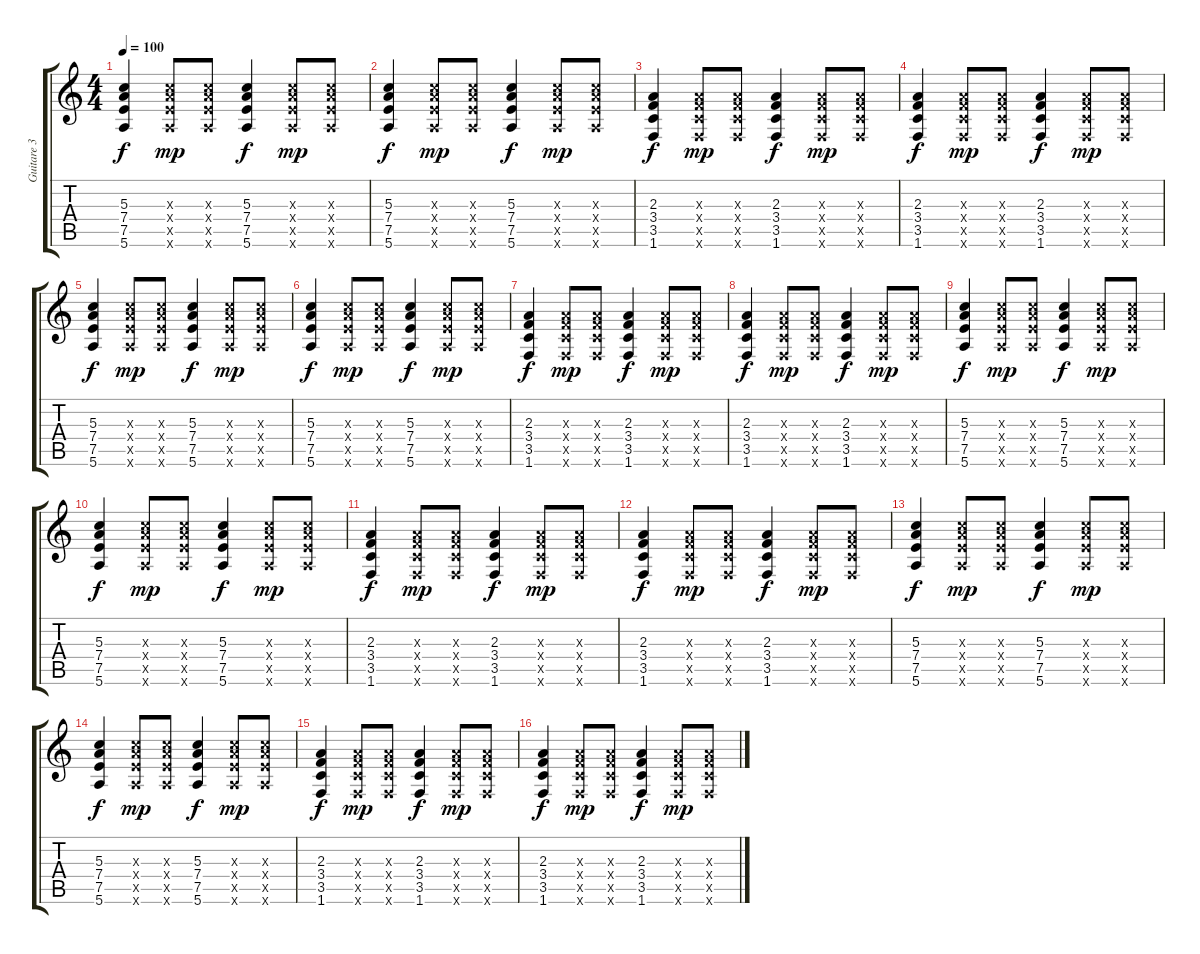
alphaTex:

\track ("Guitare 3" "Guitare 3") {instrument distortionguitar}
\staff {score tabs}
\tuning (E4 B3 G3 D3 A2 E2) {hide}
\ts (4 4)
\tempo 100
\clef g2
\ks c
(5.3 7.4 7.5 5.6).4{dy f} (5.3{x} 7.4{x} 7.5{x} 5.6{x}).8{dy mp} (5.3{x} 7.4{x} 7.5{x} 5.6{x}).8 (5.3 7.4 7.5 5.6).4{dy f} (5.3{x} 7.4{x} 7.5{x} 5.6{x}).8{dy mp} (5.3{x} 7.4{x} 7.5{x} 5.6{x}).8 |
(5.3 7.4 7.5 5.6).4{dy f} (5.3{x} 7.4{x} 7.5{x} 5.6{x}).8{dy mp} (5.3{x} 7.4{x} 7.5{x} 5.6{x}).8 (5.3 7.4 7.5 5.6).4{dy f} (5.3{x} 7.4{x} 7.5{x} 5.6{x}).8{dy mp} (5.3{x} 7.4{x} 7.5{x} 5.6{x}).8 |
(2.3 3.4 3.5 1.6).4{dy f} (2.3{x} 3.4{x} 3.5{x} 1.6{x}).8{dy mp} (2.3{x} 3.4{x} 3.5{x} 1.6{x}).8 (2.3 3.4 3.5 1.6).4{dy f} (2.3{x} 3.4{x} 3.5{x} 1.6{x}).8{dy mp} (2.3{x} 3.4{x} 3.5{x} 1.6{x}).8 |
(2.3 3.4 3.5 1.6).4{dy f} (2.3{x} 3.4{x} 3.5{x} 1.6{x}).8{dy mp} (2.3{x} 3.4{x} 3.5{x} 1.6{x}).8 (2.3 3.4 3.5 1.6).4{dy f} (2.3{x} 3.4{x} 3.5{x} 1.6{x}).8{dy mp} (2.3{x} 3.4{x} 3.5{x} 1.6{x}).8 |
(5.3 7.4 7.5 5.6).4{dy f} (5.3{x} 7.4{x} 7.5{x} 5.6{x}).8{dy mp} (5.3{x} 7.4{x} 7.5{x} 5.6{x}).8 (5.3 7.4 7.5 5.6).4{dy f} (5.3{x} 7.4{x} 7.5{x} 5.6{x}).8{dy mp} (5.3{x} 7.4{x} 7.5{x} 5.6{x}).8 |
(5.3 7.4 7.5 5.6).4{dy f} (5.3{x} 7.4{x} 7.5{x} 5.6{x}).8{dy mp} (5.3{x} 7.4{x} 7.5{x} 5.6{x}).8 (5.3 7.4 7.5 5.6).4{dy f} (5.3{x} 7.4{x} 7.5{x} 5.6{x}).8{dy mp} (5.3{x} 7.4{x} 7.5{x} 5.6{x}).8 |
(2.3 3.4 3.5 1.6).4{dy f} (2.3{x} 3.4{x} 3.5{x} 1.6{x}).8{dy mp} (2.3{x} 3.4{x} 3.5{x} 1.6{x}).8 (2.3 3.4 3.5 1.6).4{dy f} (2.3{x} 3.4{x} 3.5{x} 1.6{x}).8{dy mp} (2.3{x} 3.4{x} 3.5{x} 1.6{x}).8 |
(2.3 3.4 3.5 1.6).4{dy f} (2.3{x} 3.4{x} 3.5{x} 1.6{x}).8{dy mp} (2.3{x} 3.4{x} 3.5{x} 1.6{x}).8 (2.3 3.4 3.5 1.6).4{dy f} (2.3{x} 3.4{x} 3.5{x} 1.6{x}).8{dy mp} (2.3{x} 3.4{x} 3.5{x} 1.6{x}).8 |
(5.3 7.4 7.5 5.6).4{dy f} (5.3{x} 7.4{x} 7.5{x} 5.6{x}).8{dy mp} (5.3{x} 7.4{x} 7.5{x} 5.6{x}).8 (5.3 7.4 7.5 5.6).4{dy f} (5.3{x} 7.4{x} 7.5{x} 5.6{x}).8{dy mp} (5.3{x} 7.4{x} 7.5{x} 5.6{x}).8 |
(5.3 7.4 7.5 5.6).4{dy f} (5.3{x} 7.4{x} 7.5{x} 5.6{x}).8{dy mp} (5.3{x} 7.4{x} 7.5{x} 5.6{x}).8 (5.3 7.4 7.5 5.6).4{dy f} (5.3{x} 7.4{x} 7.5{x} 5.6{x}).8{dy mp} (5.3{x} 7.4{x} 7.5{x} 5.6{x}).8 |
(2.3 3.4 3.5 1.6).4{dy f} (2.3{x} 3.4{x} 3.5{x} 1.6{x}).8{dy mp} (2.3{x} 3.4{x} 3.5{x} 1.6{x}).8 (2.3 3.4 3.5 1.6).4{dy f} (2.3{x} 3.4{x} 3.5{x} 1.6{x}).8{dy mp} (2.3{x} 3.4{x} 3.5{x} 1.6{x}).8 |
(2.3 3.4 3.5 1.6).4{dy f} (2.3{x} 3.4{x} 3.5{x} 1.6{x}).8{dy mp} (2.3{x} 3.4{x} 3.5{x} 1.6{x}).8 (2.3 3.4 3.5 1.6).4{dy f} (2.3{x} 3.4{x} 3.5{x} 1.6{x}).8{dy mp} (2.3{x} 3.4{x} 3.5{x} 1.6{x}).8 |
(5.3 7.4 7.5 5.6).4{dy f} (5.3{x} 7.4{x} 7.5{x} 5.6{x}).8{dy mp} (5.3{x} 7.4{x} 7.5{x} 5.6{x}).8 (5.3 7.4 7.5 5.6).4{dy f} (5.3{x} 7.4{x} 7.5{x} 5.6{x}).8{dy mp} (5.3{x} 7.4{x} 7.5{x} 5.6{x}).8 |
(5.3 7.4 7.5 5.6).4{dy f} (5.3{x} 7.4{x} 7.5{x} 5.6{x}).8{dy mp} (5.3{x} 7.4{x} 7.5{x} 5.6{x}).8 (5.3 7.4 7.5 5.6).4{dy f} (5.3{x} 7.4{x} 7.5{x} 5.6{x}).8{dy mp} (5.3{x} 7.4{x} 7.5{x} 5.6{x}).8 |
(2.3 3.4 3.5 1.6).4{dy f} (2.3{x} 3.4{x} 3.5{x} 1.6{x}).8{dy mp} (2.3{x} 3.4{x} 3.5{x} 1.6{x}).8 (2.3 3.4 3.5 1.6).4{dy f} (2.3{x} 3.4{x} 3.5{x} 1.6{x}).8{dy mp} (2.3{x} 3.4{x} 3.5{x} 1.6{x}).8 |
(2.3 3.4 3.5 1.6).4{dy f} (2.3{x} 3.4{x} 3.5{x} 1.6{x}).8{dy mp} (2.3{x} 3.4{x} 3.5{x} 1.6{x}).8 (2.3 3.4 3.5 1.6).4{dy f} (2.3{x} 3.4{x} 3.5{x} 1.6{x}).8{dy mp} (2.3{x} 3.4{x} 3.5{x} 1.6{x}).8
